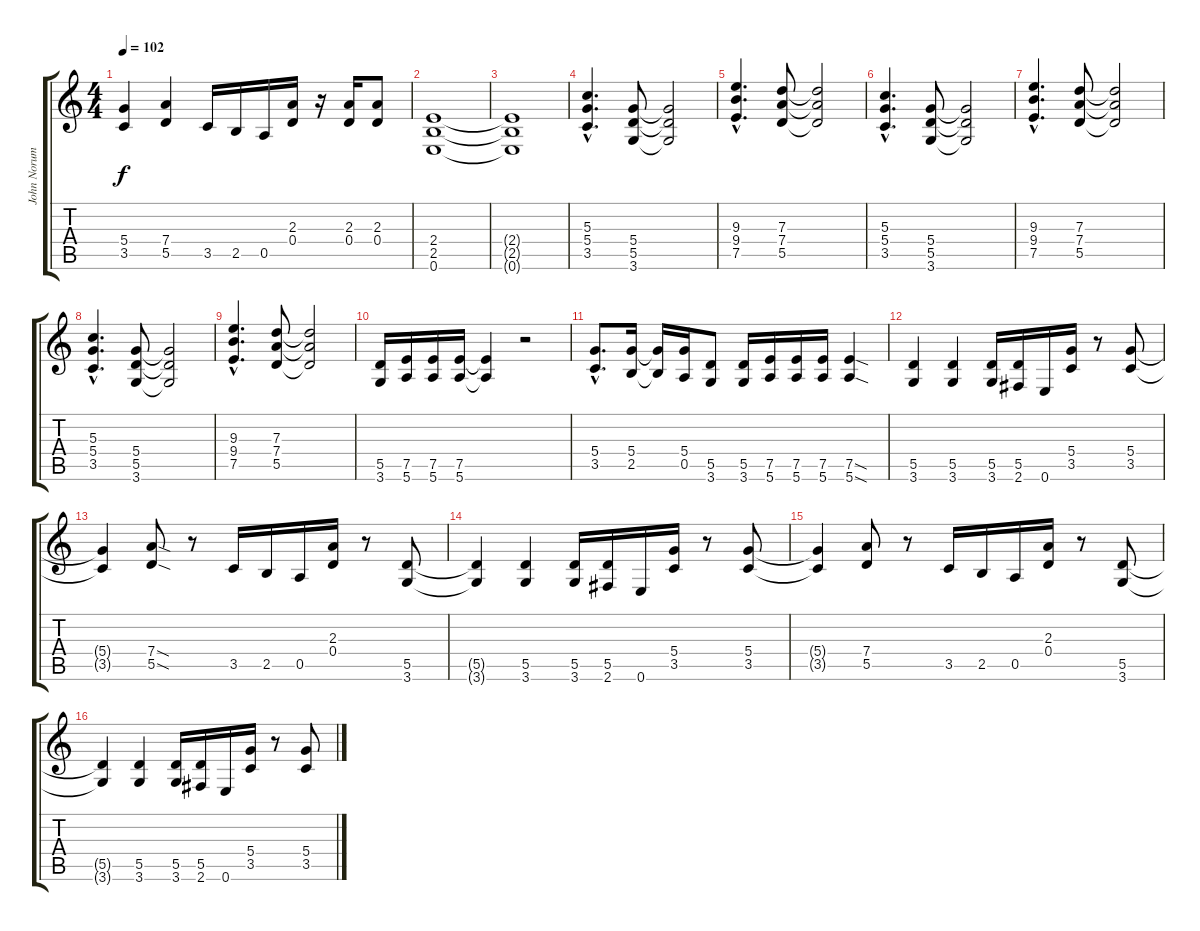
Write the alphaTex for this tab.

\track ("John Norum Gtr 1" "John Norum") {instrument overdrivenguitar}
\staff {score tabs}
\tuning (E4 B3 G3 D3 A2 E2) {hide}
\ts (4 4)
\tempo 102
\clef g2
\ks c
(5.4{t} 3.5{t}).4{dy f} (7.4 5.5).4 3.5.16 2.5.16 0.5.16 (2.3 0.4).16 r.16 (2.3 0.4).16 (2.3 0.4).8 |
(2.4 2.5 0.6).1 |
(2.4{t} 2.5{t} 0.6{t}).1 |
(5.3{hac} 5.4{hac} 3.5{hac}).4{d} (5.4 5.5 3.6).8 (5.4{t} 5.5{t} 3.6{t}).2 |
(9.3{hac} 9.4{hac} 7.5{hac}).4{d} (7.3 7.4 5.5).8 (7.3{t} 7.4{t} 5.5{t}).2 |
(5.3{hac} 5.4{hac} 3.5{hac}).4{d} (5.4 5.5 3.6).8 (5.4{t} 5.5{t} 3.6{t}).2 |
(9.3{hac} 9.4{hac} 7.5{hac}).4{d} (7.3 7.4 5.5).8 (7.3{t} 7.4{t} 5.5{t}).2 |
(5.3{hac} 5.4{hac} 3.5{hac}).4{d} (5.4 5.5 3.6).8 (5.4{t} 5.5{t} 3.6{t}).2 |
(9.3{hac} 9.4{hac} 7.5{hac}).4{d} (7.3 7.4 5.5).8 (7.3{t} 7.4{t} 5.5{t}).2 |
(5.5 3.6).16 (7.5 5.6).16 (7.5 5.6).16 (7.5 5.6).16 (7.5{t} 5.6{t}).4 r.2 |
(5.4{hac} 3.5{hac}).8{d} (5.4 2.5).16 (5.4{t} 2.5{t}).16 (5.4 0.5).16 (5.5 3.6).8 (5.5 3.6).16 (7.5 5.6).16 (7.5 5.6).16 (7.5 5.6).16 (7.5{sod} 5.6{sod}).4 |
(5.5 3.6).4 (5.5 3.6).4 (5.5 3.6).16 (5.5 2.6).16 0.6.16 (5.4 3.5).16 r.8 (5.4 3.5).8 |
(5.4{t} 3.5{t}).4 (7.4{sod} 5.5{sod}).8 r.8 3.5.16 2.5.16 0.5.16 (2.3 0.4).16 r.8 (5.5 3.6).8 |
(5.5{t} 3.6{t}).4 (5.5 3.6).4 (5.5 3.6).16 (5.5 2.6).16 0.6.16 (5.4 3.5).16 r.8 (5.4 3.5).8 |
(5.4{t} 3.5{t}).4 (7.4 5.5).8 r.8 3.5.16 2.5.16 0.5.16 (2.3 0.4).16 r.8 (5.5 3.6).8 |
(5.5{t} 3.6{t}).4 (5.5 3.6).4 (5.5 3.6).16 (5.5 2.6).16 0.6.16 (5.4 3.5).16 r.8 (5.4 3.5).8
